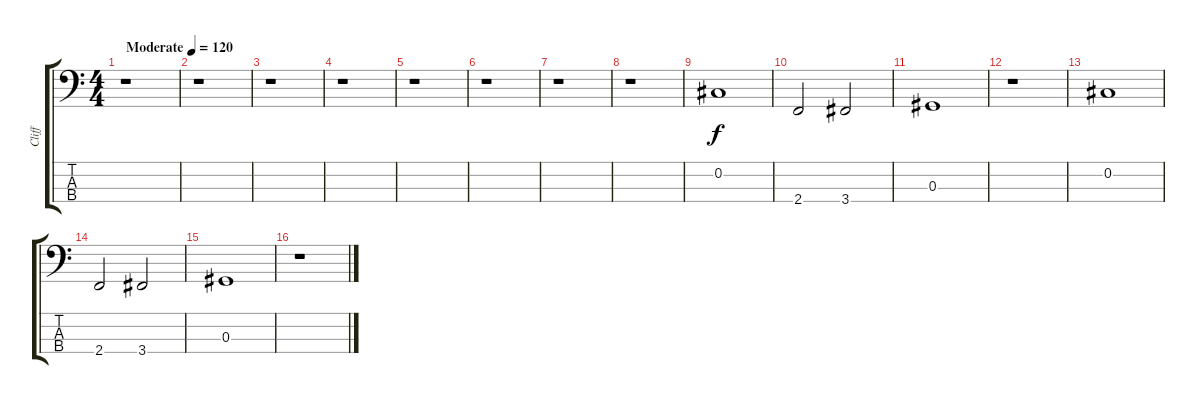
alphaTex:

\track ("Cliff" "Cliff") {instrument electricbassfinger}
\staff {score tabs}
\tuning (Gb2 Db2 Ab1 Eb1) {hide}
\ts (4 4)
\tempo (120 "Moderate")
\clef f4
\ks c
r.1{dy f instrument electricbassfinger} |
r.1 |
r.1 |
r.1 |
r.1 |
r.1 |
r.1 |
r.1 |
0.2.1 |
2.4.2 3.4.2 |
0.3.1 |
r.1 |
0.2.1 |
2.4.2 3.4.2 |
0.3.1 |
r.1
